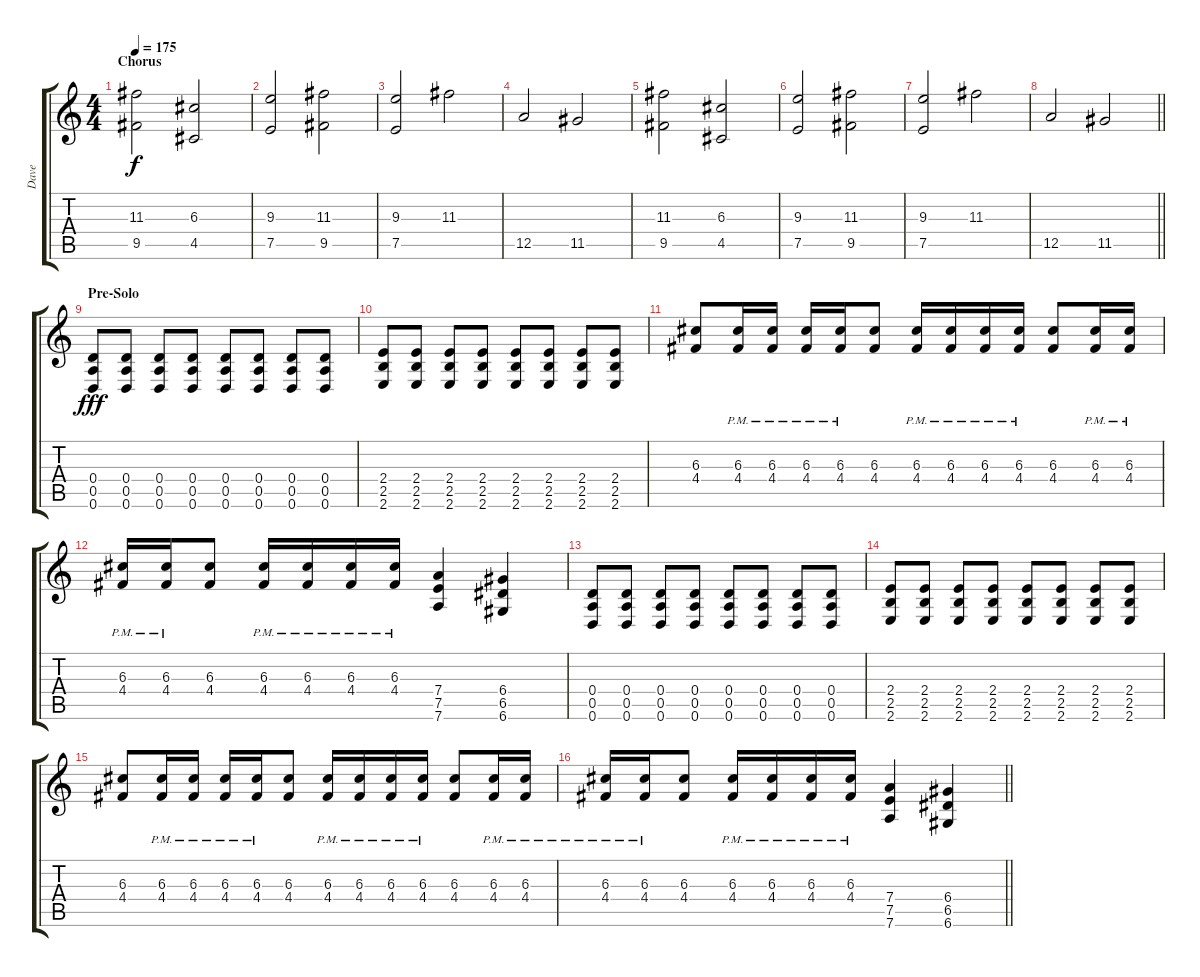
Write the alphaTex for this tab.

\track ("Dave" "Dave") {instrument distortionguitar}
\staff {score tabs}
\tuning (E4 B3 G3 D3 A2 D2) {hide}
\ts (4 4)
\section ("" "Chorus")
\tempo 175
\clef g2
\ks c
(11.3 9.5).2{dy f volume 11} (6.3 4.5).2 |
(9.3 7.5).2 (11.3 9.5).2 |
(9.3 7.5).2 11.3.2 |
12.5.2 11.5.2 |
(11.3 9.5).2 (6.3 4.5).2 |
(9.3 7.5).2 (11.3 9.5).2 |
(9.3 7.5).2 11.3.2 |
\barLineRight lightlight
12.5.2 11.5.2 |
\section ("" "Pre-Solo")
(0.4 0.5 0.6).8{dy fff volume 13} (0.4 0.5 0.6).8 (0.4 0.5 0.6).8 (0.4 0.5 0.6).8 (0.4 0.5 0.6).8 (0.4 0.5 0.6).8 (0.4 0.5 0.6).8 (0.4 0.5 0.6).8 |
(2.4 2.5 2.6).8 (2.4 2.5 2.6).8 (2.4 2.5 2.6).8 (2.4 2.5 2.6).8 (2.4 2.5 2.6).8 (2.4 2.5 2.6).8 (2.4 2.5 2.6).8 (2.4 2.5 2.6).8 |
(6.3 4.4).8 (6.3{pm} 4.4{pm}).16 (6.3{pm} 4.4{pm}).16 (6.3{pm} 4.4{pm}).16 (6.3{pm} 4.4{pm}).16 (6.3 4.4).8 (6.3{pm} 4.4{pm}).16 (6.3{pm} 4.4{pm}).16 (6.3{pm} 4.4{pm}).16 (6.3{pm} 4.4{pm}).16 (6.3 4.4).8 (6.3{pm} 4.4{pm}).16 (6.3{pm} 4.4{pm}).16 |
(6.3{pm} 4.4{pm}).16 (6.3{pm} 4.4{pm}).16 (6.3 4.4).8 (6.3{pm} 4.4{pm}).16 (6.3{pm} 4.4{pm}).16 (6.3{pm} 4.4{pm}).16 (6.3{pm} 4.4{pm}).16 (7.4 7.5 7.6).4 (6.4 6.5 6.6).4 |
(0.4 0.5 0.6).8 (0.4 0.5 0.6).8 (0.4 0.5 0.6).8 (0.4 0.5 0.6).8 (0.4 0.5 0.6).8 (0.4 0.5 0.6).8 (0.4 0.5 0.6).8 (0.4 0.5 0.6).8 |
(2.4 2.5 2.6).8 (2.4 2.5 2.6).8 (2.4 2.5 2.6).8 (2.4 2.5 2.6).8 (2.4 2.5 2.6).8 (2.4 2.5 2.6).8 (2.4 2.5 2.6).8 (2.4 2.5 2.6).8 |
(6.3 4.4).8 (6.3{pm} 4.4{pm}).16 (6.3{pm} 4.4{pm}).16 (6.3{pm} 4.4{pm}).16 (6.3{pm} 4.4{pm}).16 (6.3 4.4).8 (6.3{pm} 4.4{pm}).16 (6.3{pm} 4.4{pm}).16 (6.3{pm} 4.4{pm}).16 (6.3{pm} 4.4{pm}).16 (6.3 4.4).8 (6.3{pm} 4.4{pm}).16 (6.3{pm} 4.4{pm}).16 |
\barLineRight lightlight
(6.3{pm} 4.4{pm}).16 (6.3{pm} 4.4{pm}).16 (6.3 4.4).8 (6.3{pm} 4.4{pm}).16 (6.3{pm} 4.4{pm}).16 (6.3{pm} 4.4{pm}).16 (6.3{pm} 4.4{pm}).16 (7.4 7.5 7.6).4 (6.4 6.5 6.6).4
